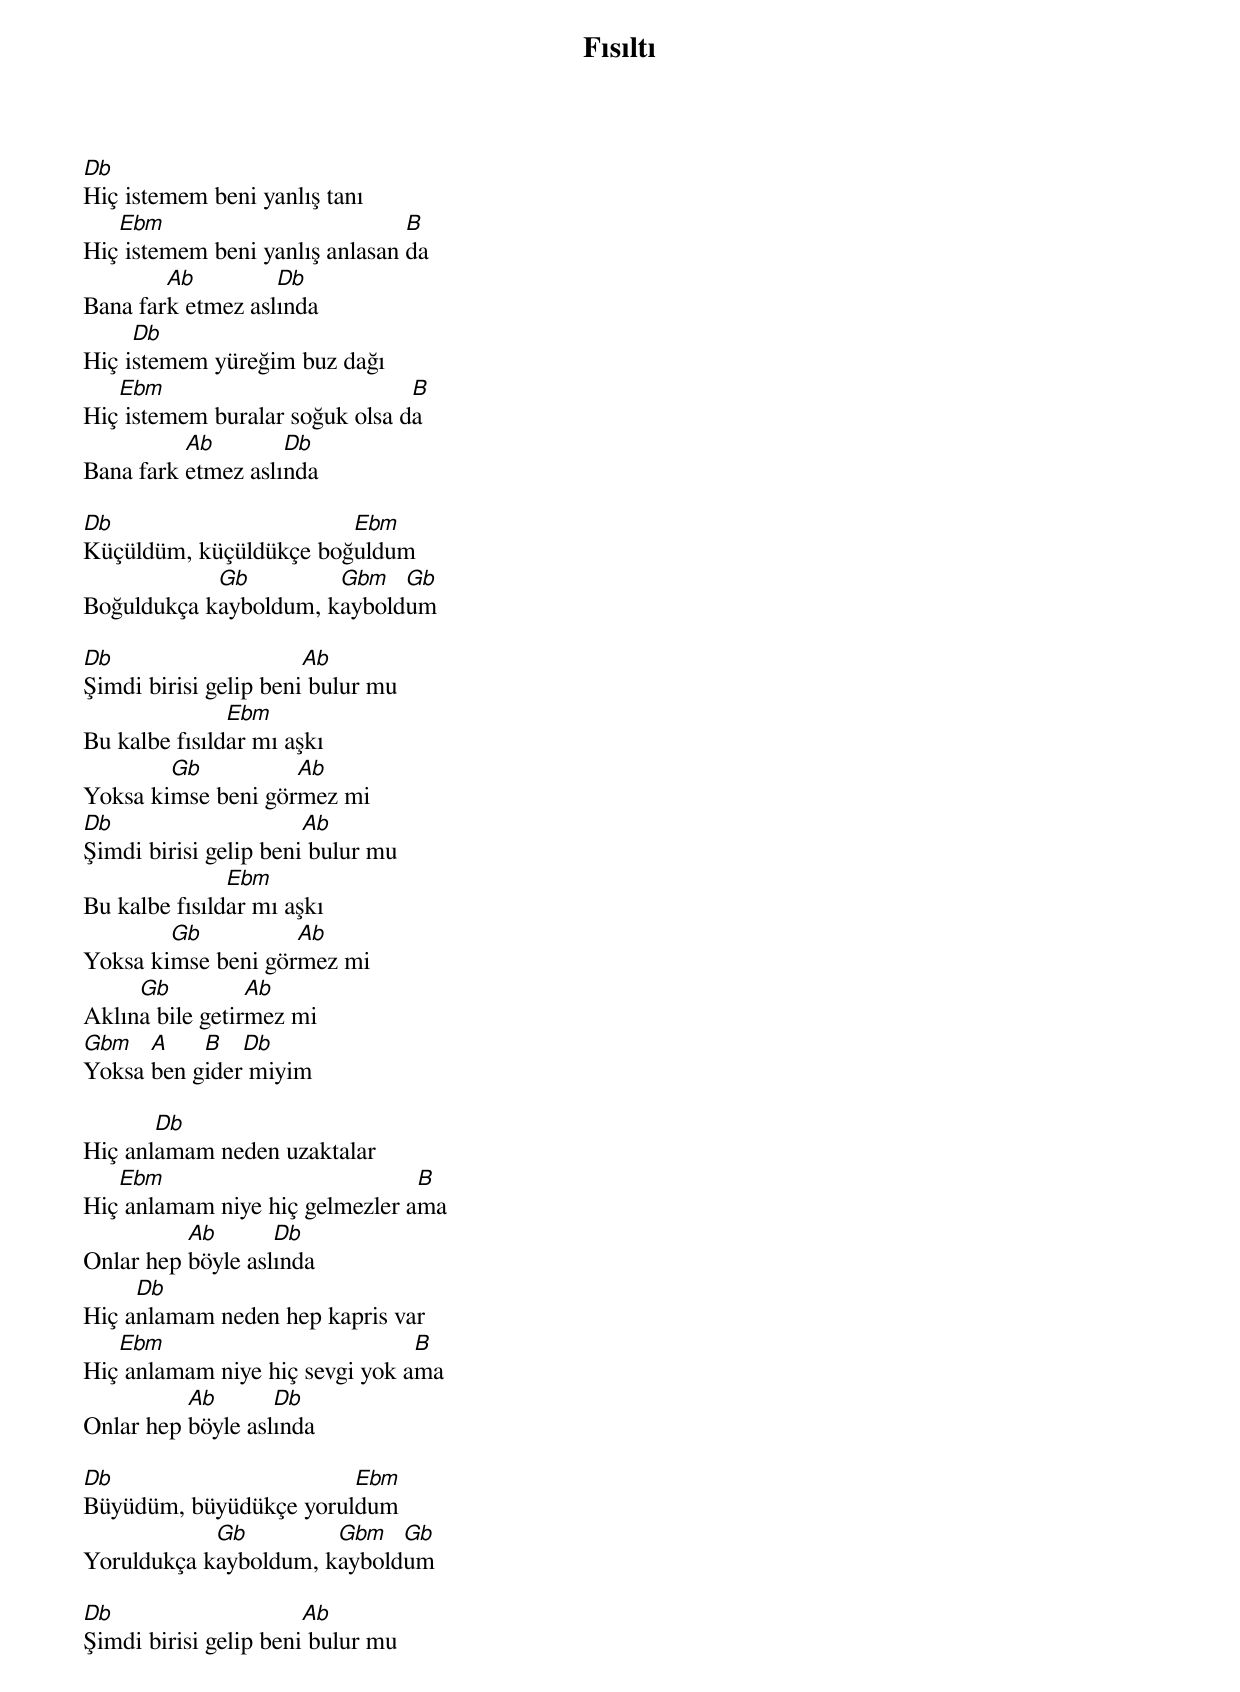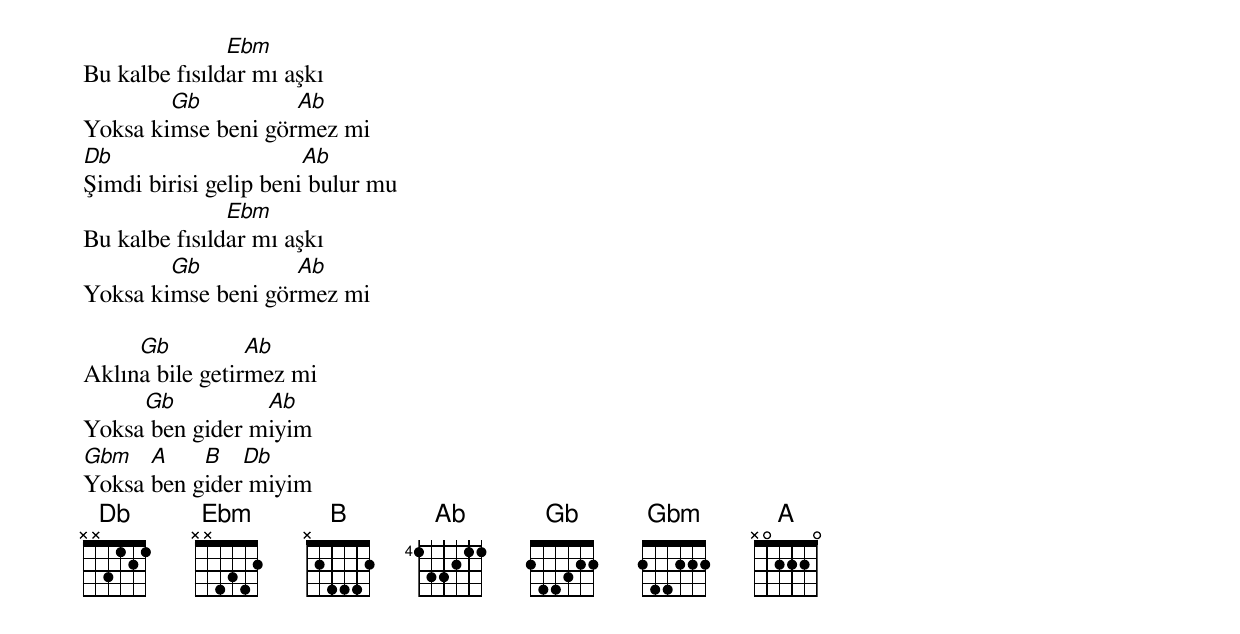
{title: Fısıltı}
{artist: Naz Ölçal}

Db
Hiç istemem beni yanlış tanı
   Ebm                          B
Hiç istemem beni yanlış anlasan da
        Ab         Db
Bana fark etmez aslında
     Db
Hiç istemem yüreğim buz dağı
   Ebm                          B
Hiç istemem buralar soğuk olsa da
          Ab        Db
Bana fark etmez aslında

Db                      Ebm
Küçüldüm, küçüldükçe boğuldum
            Gb         Gbm   Gb
Boğuldukça kayboldum, kayboldum

Db                     Ab
Şimdi birisi gelip beni bulur mu
               Ebm
Bu kalbe fısıldar mı aşkı
        Gb          Ab
Yoksa kimse beni görmez mi
Db                     Ab
Şimdi birisi gelip beni bulur mu
               Ebm
Bu kalbe fısıldar mı aşkı
        Gb          Ab
Yoksa kimse beni görmez mi
     Gb          Ab
Aklına bile getirmez mi
Gbm   A    B   Db
Yoksa ben gider miyim

       Db
Hiç anlamam neden uzaktalar
   Ebm                          B
Hiç anlamam niye hiç gelmezler ama
          Ab       Db
Onlar hep böyle aslında
     Db
Hiç anlamam neden hep kapris var
   Ebm                          B
Hiç anlamam niye hiç sevgi yok ama
          Ab       Db
Onlar hep böyle aslında

Db                      Ebm
Büyüdüm, büyüdükçe yoruldum
            Gb         Gbm   Gb
Yoruldukça kayboldum, kayboldum

Db                     Ab
Şimdi birisi gelip beni bulur mu
               Ebm
Bu kalbe fısıldar mı aşkı
        Gb          Ab
Yoksa kimse beni görmez mi
Db                     Ab
Şimdi birisi gelip beni bulur mu
               Ebm
Bu kalbe fısıldar mı aşkı
        Gb          Ab
Yoksa kimse beni görmez mi

     Gb          Ab
Aklına bile getirmez mi
     Gb          Ab
Yoksa ben gider miyim
Gbm   A    B   Db
Yoksa ben gider miyim
